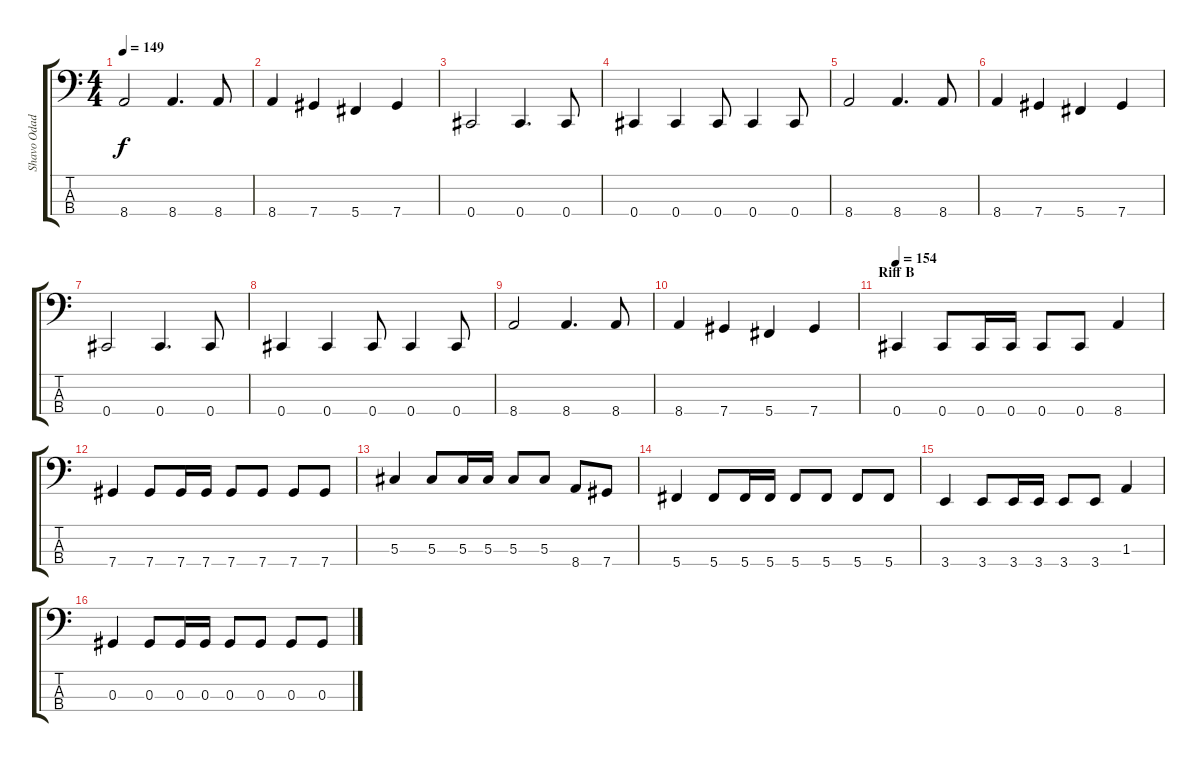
\track ("Shavo Odadjian" "Shavo Odad") {instrument electricbasspick}
\staff {score tabs}
\tuning (Gb2 Db2 Ab1 Db1) {hide}
\ts (4 4)
\tempo 149
\clef f4
\ks c
8.4.2{dy f} 8.4.4{d} 8.4.8 |
8.4.4 7.4.4 5.4.4 7.4.4 |
0.4.2 0.4.4{d} 0.4.8 |
0.4.4 0.4.4 0.4.8 0.4.4 0.4.8 |
8.4.2 8.4.4{d} 8.4.8 |
8.4.4 7.4.4 5.4.4 7.4.4 |
0.4.2 0.4.4{d} 0.4.8 |
0.4.4 0.4.4 0.4.8 0.4.4 0.4.8 |
8.4.2 8.4.4{d} 8.4.8 |
8.4.4 7.4.4 5.4.4 7.4.4 |
\section ("" "Riff B")
\tempo 154
0.4.4 0.4.8 0.4.16 0.4.16 0.4.8 0.4.8 8.4.4 |
7.4.4 7.4.8 7.4.16 7.4.16 7.4.8 7.4.8 7.4.8 7.4.8 |
5.3.4 5.3.8 5.3.16 5.3.16 5.3.8 5.3.8 8.4.8 7.4.8 |
5.4.4 5.4.8 5.4.16 5.4.16 5.4.8 5.4.8 5.4.8 5.4.8 |
3.4.4 3.4.8 3.4.16 3.4.16 3.4.8 3.4.8 1.3.4 |
0.3.4 0.3.8 0.3.16 0.3.16 0.3.8 0.3.8 0.3.8 0.3.8
